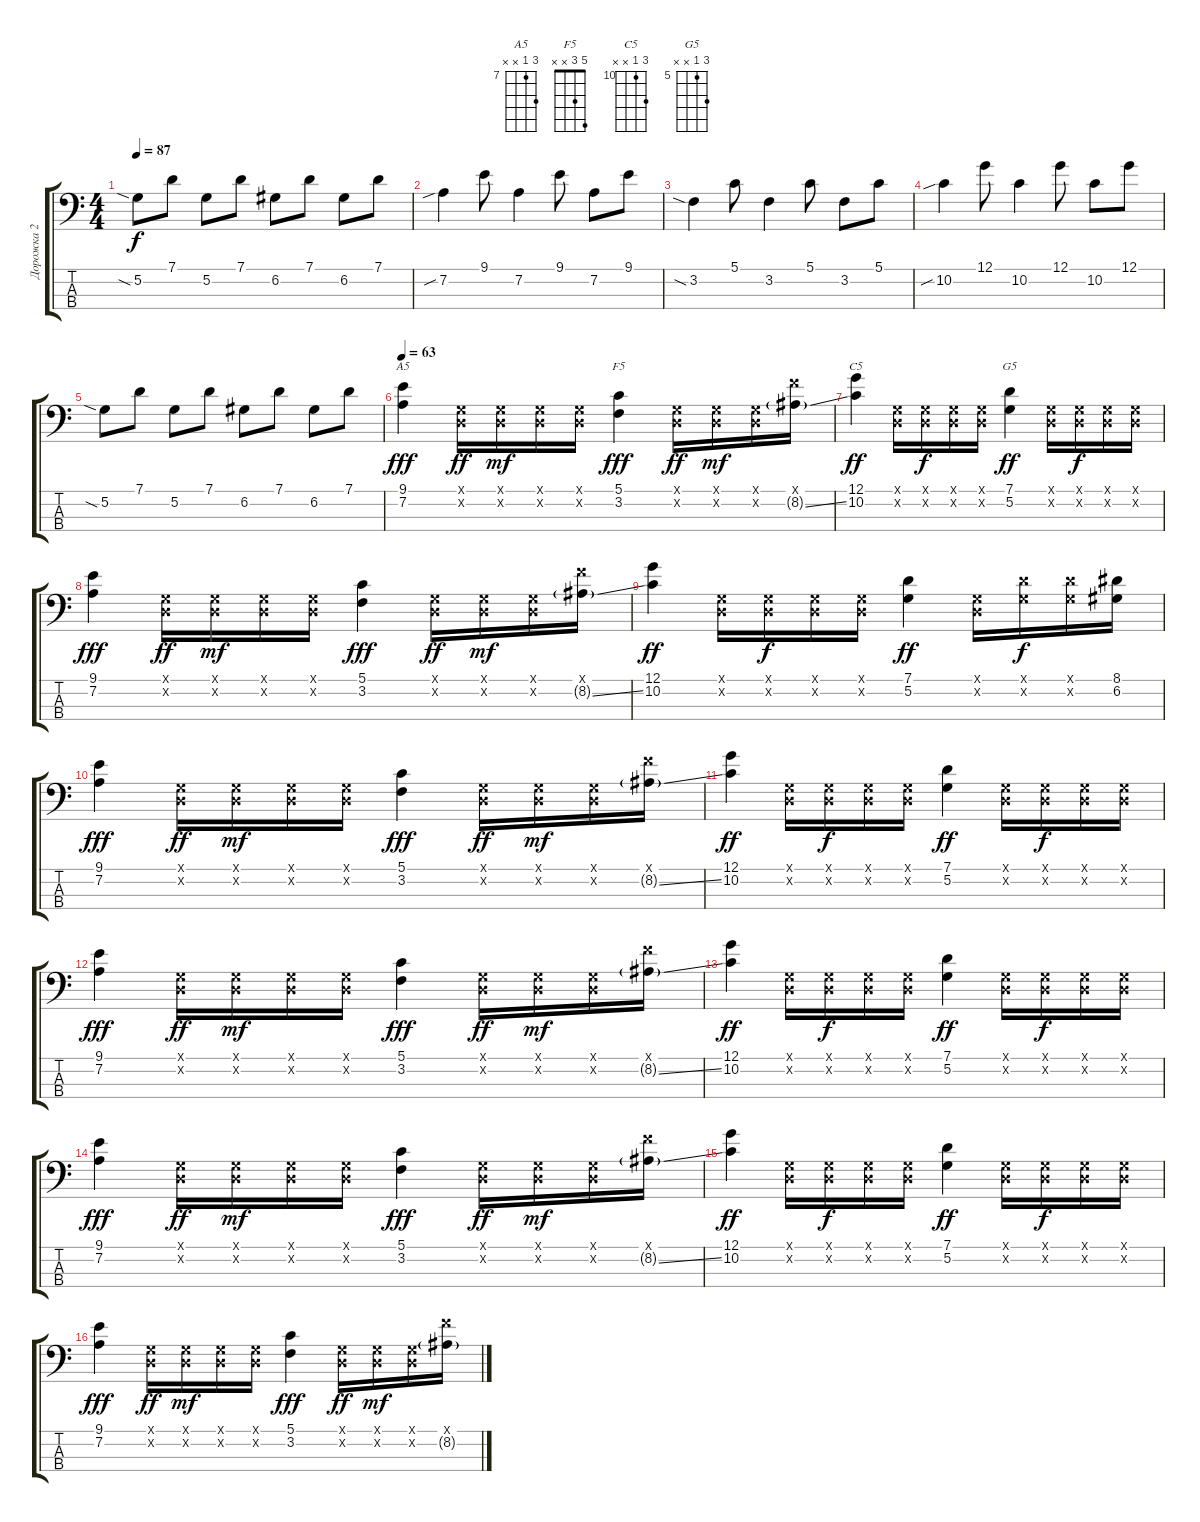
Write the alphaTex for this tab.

\track ("Дорожка 2" "Дорожка 2") {instrument electricbassfinger}
\staff {score tabs}
\tuning (G2 D2 A1 E1) {hide}
\chord ("A5" 9 7 x x) {firstfret 7}
\chord ("F5" 5 3 x x)
\chord ("C5" 12 10 x x) {firstfret 10}
\chord ("G5" 7 5 x x) {firstfret 5}
\ts (4 4)
\tempo 87
\clef f4
\ks c
5.2{sia}.8{dy f} 7.1.8 5.2.8 7.1.8 6.2.8 7.1.8 6.2.8 7.1.8 |
7.2{sib}.4 9.1.8 7.2.4 9.1.8 7.2.8 9.1.8 |
3.2{sia}.4 5.1.8 3.2.4 5.1.8 3.2.8 5.1.8 |
10.2{sib}.4 12.1.8 10.2.4 12.1.8 10.2.8 12.1.8 |
5.2{sia}.8 7.1.8 5.2.8 7.1.8 6.2.8 7.1.8 6.2.8 7.1.8 |
\tempo 63
(9.1 7.2).4{ch "A5" dy fff} (0.1{x} 0.2{x}).16{dy ff} (0.1{x} 0.2{x}).16{dy mf} (0.1{x} 0.2{x}).16 (0.1{x} 0.2{x}).16 (5.1 3.2).4{ch "F5" dy fff} (0.1{x} 0.2{x}).16{dy ff} (0.1{x} 0.2{x}).16{dy mf} (0.1{x} 0.2{x}).16 (10.1{x} 8.2{ss g}).16 |
(12.1 10.2).4{ch "C5" dy ff} (0.1{x} 0.2{x}).16 (0.1{x} 0.2{x}).16{dy f} (0.1{x} 0.2{x}).16 (0.1{x} 0.2{x}).16 (7.1 5.2).4{ch "G5" dy ff} (0.1{x} 0.2{x}).16 (0.1{x} 0.2{x}).16{dy f} (0.1{x} 0.2{x}).16 (0.1{x} 0.2{x}).16 |
(9.1 7.2).4{dy fff} (0.1{x} 0.2{x}).16{dy ff} (0.1{x} 0.2{x}).16{dy mf} (0.1{x} 0.2{x}).16 (0.1{x} 0.2{x}).16 (5.1 3.2).4{dy fff} (0.1{x} 0.2{x}).16{dy ff} (0.1{x} 0.2{x}).16{dy mf} (0.1{x} 0.2{x}).16 (10.1{x} 8.2{ss g}).16 |
(12.1 10.2).4{dy ff} (0.1{x} 0.2{x}).16 (0.1{x} 0.2{x}).16{dy f} (0.1{x} 0.2{x}).16 (0.1{x} 0.2{x}).16 (7.1 5.2).4{dy ff} (0.1{x} 0.2{x}).16 (7.1{x} 5.2{x}).16{dy f} (7.1{x} 5.2{x}).16 (8.1 6.2).16 |
(9.1 7.2).4{dy fff} (0.1{x} 0.2{x}).16{dy ff} (0.1{x} 0.2{x}).16{dy mf} (0.1{x} 0.2{x}).16 (0.1{x} 0.2{x}).16 (5.1 3.2).4{dy fff} (0.1{x} 0.2{x}).16{dy ff} (0.1{x} 0.2{x}).16{dy mf} (0.1{x} 0.2{x}).16 (10.1{x} 8.2{ss g}).16 |
(12.1 10.2).4{dy ff} (0.1{x} 0.2{x}).16 (0.1{x} 0.2{x}).16{dy f} (0.1{x} 0.2{x}).16 (0.1{x} 0.2{x}).16 (7.1 5.2).4{dy ff} (0.1{x} 0.2{x}).16 (0.1{x} 0.2{x}).16{dy f} (0.1{x} 0.2{x}).16 (0.1{x} 0.2{x}).16 |
(9.1 7.2).4{dy fff} (0.1{x} 0.2{x}).16{dy ff} (0.1{x} 0.2{x}).16{dy mf} (0.1{x} 0.2{x}).16 (0.1{x} 0.2{x}).16 (5.1 3.2).4{dy fff} (0.1{x} 0.2{x}).16{dy ff} (0.1{x} 0.2{x}).16{dy mf} (0.1{x} 0.2{x}).16 (10.1{x} 8.2{ss g}).16 |
(12.1 10.2).4{dy ff} (0.1{x} 0.2{x}).16 (0.1{x} 0.2{x}).16{dy f} (0.1{x} 0.2{x}).16 (0.1{x} 0.2{x}).16 (7.1 5.2).4{dy ff} (0.1{x} 0.2{x}).16 (0.1{x} 0.2{x}).16{dy f} (0.1{x} 0.2{x}).16 (0.1{x} 0.2{x}).16 |
(9.1 7.2).4{dy fff} (0.1{x} 0.2{x}).16{dy ff} (0.1{x} 0.2{x}).16{dy mf} (0.1{x} 0.2{x}).16 (0.1{x} 0.2{x}).16 (5.1 3.2).4{dy fff} (0.1{x} 0.2{x}).16{dy ff} (0.1{x} 0.2{x}).16{dy mf} (0.1{x} 0.2{x}).16 (10.1{x} 8.2{ss g}).16 |
(12.1 10.2).4{dy ff} (0.1{x} 0.2{x}).16 (0.1{x} 0.2{x}).16{dy f} (0.1{x} 0.2{x}).16 (0.1{x} 0.2{x}).16 (7.1 5.2).4{dy ff} (0.1{x} 0.2{x}).16 (0.1{x} 0.2{x}).16{dy f} (0.1{x} 0.2{x}).16 (0.1{x} 0.2{x}).16 |
(9.1 7.2).4{dy fff} (0.1{x} 0.2{x}).16{dy ff} (0.1{x} 0.2{x}).16{dy mf} (0.1{x} 0.2{x}).16 (0.1{x} 0.2{x}).16 (5.1 3.2).4{dy fff} (0.1{x} 0.2{x}).16{dy ff} (0.1{x} 0.2{x}).16{dy mf} (0.1{x} 0.2{x}).16 (10.1{x} 8.2{ss g}).16
